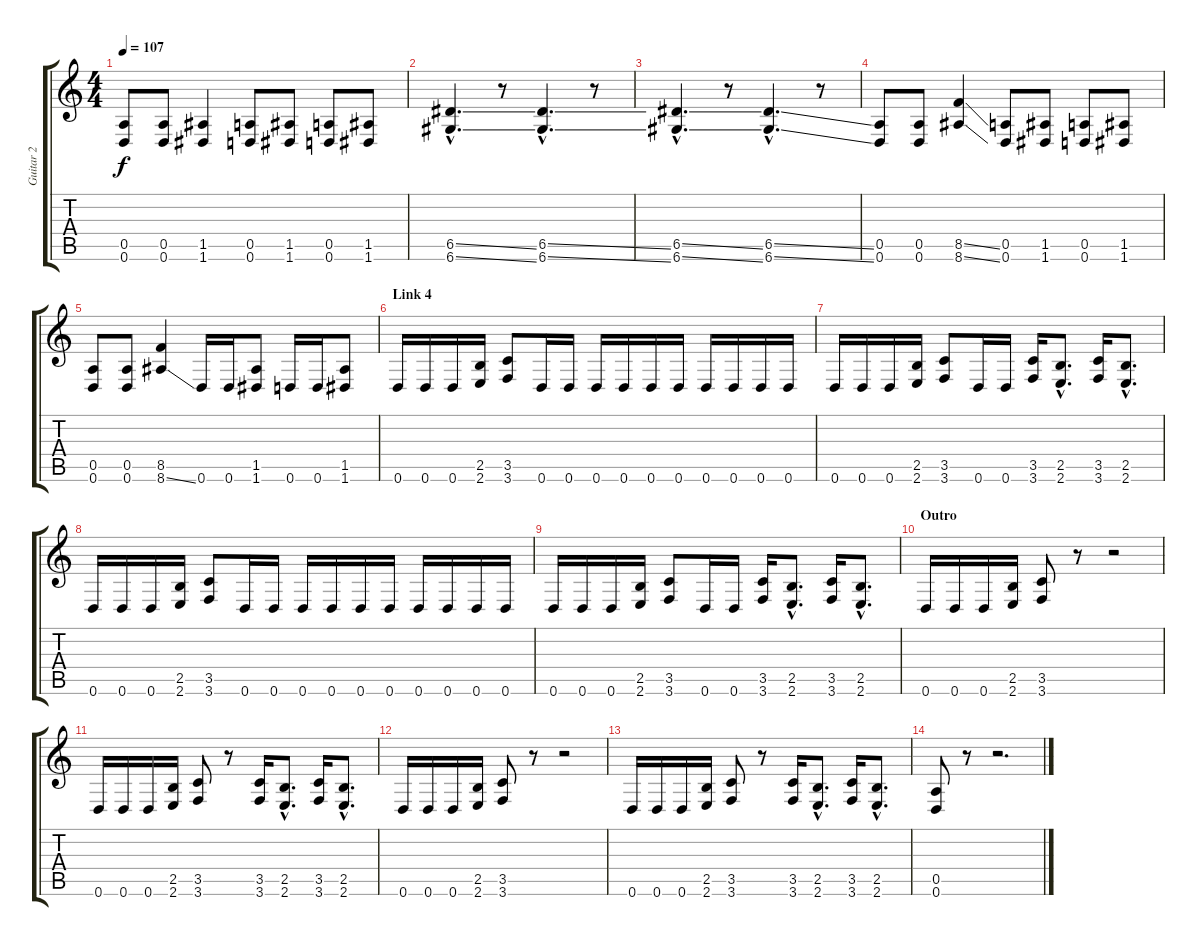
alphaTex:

\track ("Guitar 2" "Guitar 2") {instrument distortionguitar}
\staff {score tabs}
\tuning (E4 B3 G3 D3 A2 D2) {hide}
\ts (4 4)
\tempo 107
\clef g2
\ks c
(0.5 0.6).8{dy f} (0.5 0.6).8 (1.5 1.6).4 (0.5 0.6).8 (1.5 1.6).8 (0.5 0.6).8 (1.5 1.6).8 |
(6.5{ss hac} 6.6{ss hac}).4{d} r.8 (6.5{ss hac} 6.6{ss hac}).4{d} r.8 |
(6.5{ss hac} 6.6{ss hac}).4{d} r.8 (6.5{ss hac} 6.6{ss hac}).4{d} r.8 |
(0.5 0.6).8 (0.5 0.6).8 (8.5{ss} 8.6{ss}).4 (0.5 0.6).8 (1.5 1.6).8 (0.5 0.6).8 (1.5 1.6).8 |
(0.5 0.6).8 (0.5 0.6).8 (8.5 8.6{ss}).4 0.6.16 0.6.16 (1.5 1.6).8 0.6.16 0.6.16 (1.5 1.6).8 |
\section ("" "Link 4")
0.6.16 0.6.16 0.6.16 (2.5 2.6).16 (3.5 3.6).8 0.6.16 0.6.16 0.6.16 0.6.16 0.6.16 0.6.16 0.6.16 0.6.16 0.6.16 0.6.16 |
0.6.16 0.6.16 0.6.16 (2.5 2.6).16 (3.5 3.6).8 0.6.16 0.6.16 (3.5 3.6).16 (2.5{hac} 2.6{hac}).8{d} (3.5 3.6).16 (2.5{hac} 2.6{hac}).8{d} |
0.6.16 0.6.16 0.6.16 (2.5 2.6).16 (3.5 3.6).8 0.6.16 0.6.16 0.6.16 0.6.16 0.6.16 0.6.16 0.6.16 0.6.16 0.6.16 0.6.16 |
0.6.16 0.6.16 0.6.16 (2.5 2.6).16 (3.5 3.6).8 0.6.16 0.6.16 (3.5 3.6).16 (2.5{hac} 2.6{hac}).8{d} (3.5 3.6).16 (2.5{hac} 2.6{hac}).8{d} |
\section ("" "Outro")
0.6.16 0.6.16 0.6.16 (2.5 2.6).16 (3.5 3.6).8 r.8 r.2 |
0.6.16 0.6.16 0.6.16 (2.5 2.6).16 (3.5 3.6).8 r.8 (3.5 3.6).16 (2.5{hac} 2.6{hac}).8{d} (3.5 3.6).16 (2.5{hac} 2.6{hac}).8{d} |
0.6.16 0.6.16 0.6.16 (2.5 2.6).16 (3.5 3.6).8 r.8 r.2 |
0.6.16 0.6.16 0.6.16 (2.5 2.6).16 (3.5 3.6).8 r.8 (3.5 3.6).16 (2.5{hac} 2.6{hac}).8{d} (3.5 3.6).16 (2.5{hac} 2.6{hac}).8{d} |
(0.5 0.6).8 r.8 r.2{d}
